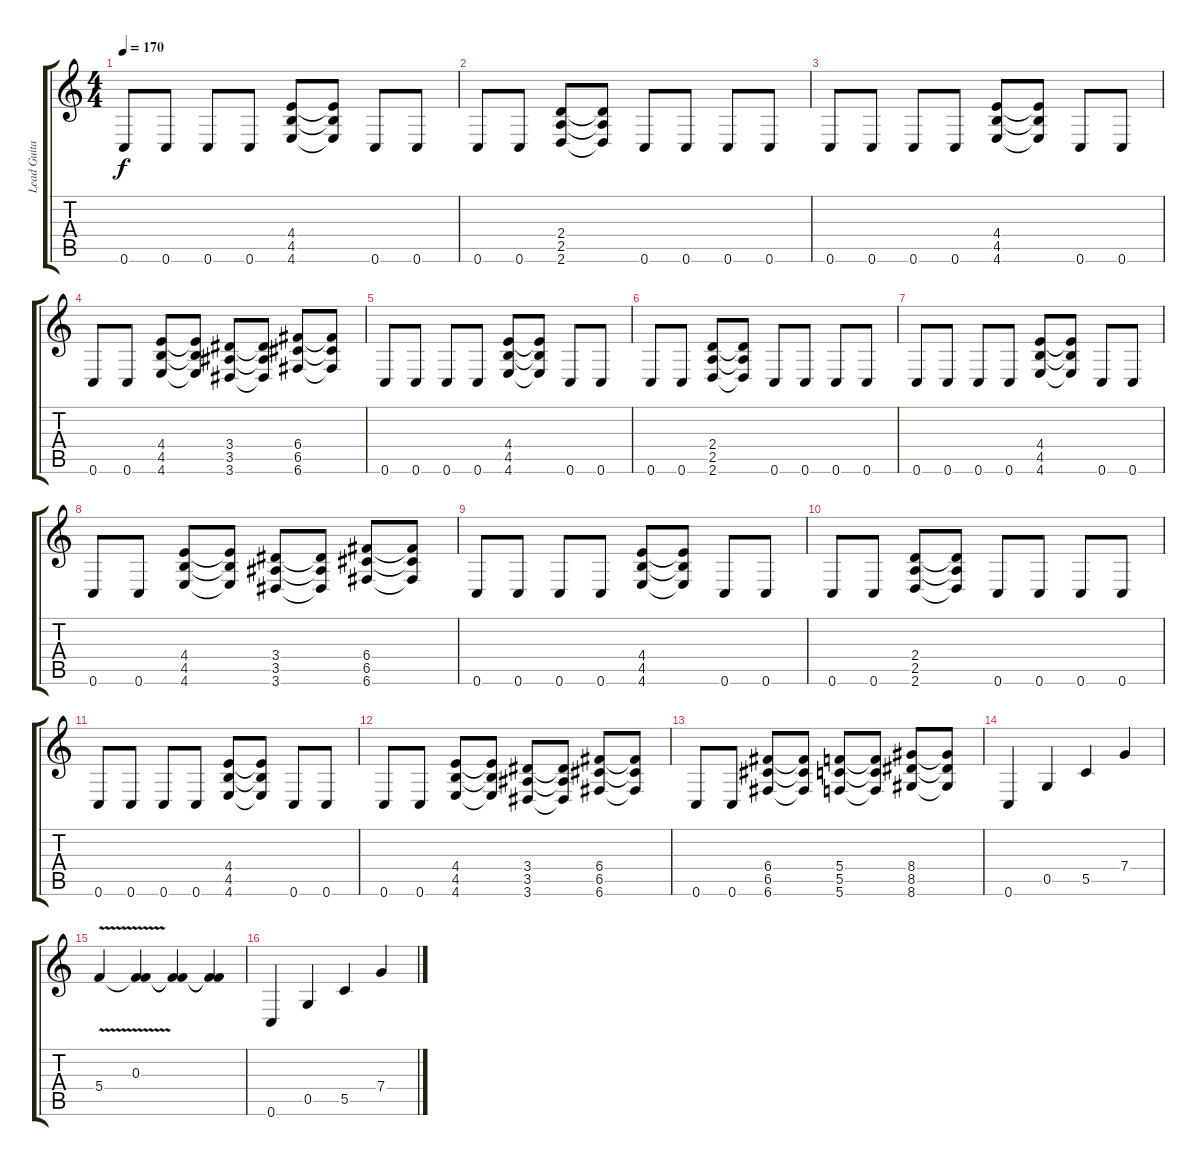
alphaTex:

\track ("Lead Guitar 1" "Lead Guita") {instrument distortionguitar}
\staff {score tabs}
\tuning (D4 A3 F3 C3 G2 C2) {hide}
\ts (4 4)
\tempo 170
\clef g2
\ks c
0.6.8{dy f} 0.6.8 0.6.8 0.6.8 (4.4 4.5 4.6).8 (4.4{t} 4.5{t} 4.6{t}).8 0.6.8 0.6.8 |
0.6.8 0.6.8 (2.4 2.5 2.6).8 (2.4{t} 2.5{t} 2.6{t}).8 0.6.8 0.6.8 0.6.8 0.6.8 |
0.6.8 0.6.8 0.6.8 0.6.8 (4.4 4.5 4.6).8 (4.4{t} 4.5{t} 4.6{t}).8 0.6.8 0.6.8 |
0.6.8 0.6.8 (4.4 4.5 4.6).8 (4.4{t} 4.5{t} 4.6{t}).8 (3.4 3.5 3.6).8 (3.4{t} 3.5{t} 3.6{t}).8 (6.4 6.5 6.6).8 (6.4{t} 6.5{t} 6.6{t}).8 |
0.6.8 0.6.8 0.6.8 0.6.8 (4.4 4.5 4.6).8 (4.4{t} 4.5{t} 4.6{t}).8 0.6.8 0.6.8 |
0.6.8 0.6.8 (2.4 2.5 2.6).8 (2.4{t} 2.5{t} 2.6{t}).8 0.6.8 0.6.8 0.6.8 0.6.8 |
0.6.8 0.6.8 0.6.8 0.6.8 (4.4 4.5 4.6).8 (4.4{t} 4.5{t} 4.6{t}).8 0.6.8 0.6.8 |
0.6.8 0.6.8 (4.4 4.5 4.6).8 (4.4{t} 4.5{t} 4.6{t}).8 (3.4 3.5 3.6).8 (3.4{t} 3.5{t} 3.6{t}).8 (6.4 6.5 6.6).8 (6.4{t} 6.5{t} 6.6{t}).8 |
0.6.8 0.6.8 0.6.8 0.6.8 (4.4 4.5 4.6).8 (4.4{t} 4.5{t} 4.6{t}).8 0.6.8 0.6.8 |
0.6.8 0.6.8 (2.4 2.5 2.6).8 (2.4{t} 2.5{t} 2.6{t}).8 0.6.8 0.6.8 0.6.8 0.6.8 |
0.6.8 0.6.8 0.6.8 0.6.8 (4.4 4.5 4.6).8 (4.4{t} 4.5{t} 4.6{t}).8 0.6.8 0.6.8 |
0.6.8 0.6.8 (4.4 4.5 4.6).8 (4.4{t} 4.5{t} 4.6{t}).8 (3.4 3.5 3.6).8 (3.4{t} 3.5{t} 3.6{t}).8 (6.4 6.5 6.6).8 (6.4{t} 6.5{t} 6.6{t}).8 |
0.6.8 0.6.8 (6.4 6.5 6.6).8 (6.4{t} 6.5{t} 6.6{t}).8 (5.4 5.5 5.6).8 (5.4{t} 5.5{t} 5.6{t}).8 (8.4 8.5 8.6).8 (8.4{t} 8.5{t} 8.6{t}).8 |
0.6.4 0.5.4 5.5.4 7.4.4 |
5.4{v}.4 (0.3 5.4{t}).4 (0.3{t} 5.4{t}).4 (0.3{t} 5.4{t}).4 |
0.6.4 0.5.4 5.5.4 7.4.4
